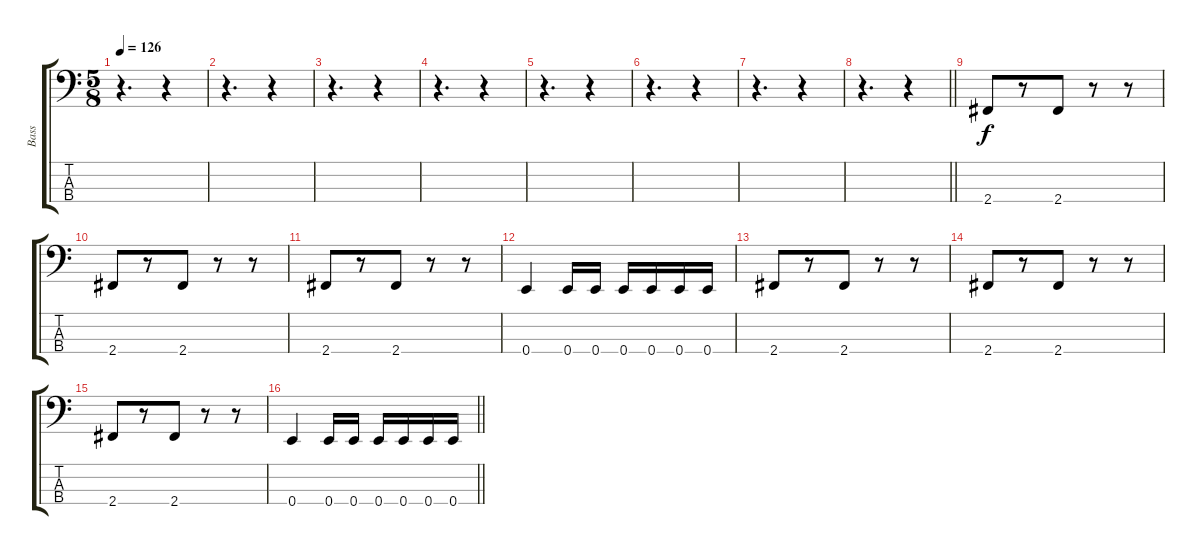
\track ("Bass" "Bass") {instrument electricbassfinger}
\staff {score tabs}
\tuning (G2 D2 A1 E1) {hide}
\ts (5 8)
\tempo 126
\clef f4
\ks c
r.4{d dy f instrument electricbassfinger} r.4 |
r.4{d} r.4 |
r.4{d} r.4 |
r.4{d} r.4 |
r.4{d} r.4 |
r.4{d} r.4 |
r.4{d} r.4 |
\barLineRight lightlight
r.4{d} r.4 |
2.4.8 r.8 2.4.8 r.8 r.8 |
2.4.8 r.8 2.4.8 r.8 r.8 |
2.4.8 r.8 2.4.8 r.8 r.8 |
0.4.4 0.4.16 0.4.16 0.4.16 0.4.16 0.4.16 0.4.16 |
2.4.8 r.8 2.4.8 r.8 r.8 |
2.4.8 r.8 2.4.8 r.8 r.8 |
2.4.8 r.8 2.4.8 r.8 r.8 |
\barLineRight lightlight
0.4.4 0.4.16 0.4.16 0.4.16 0.4.16 0.4.16 0.4.16
